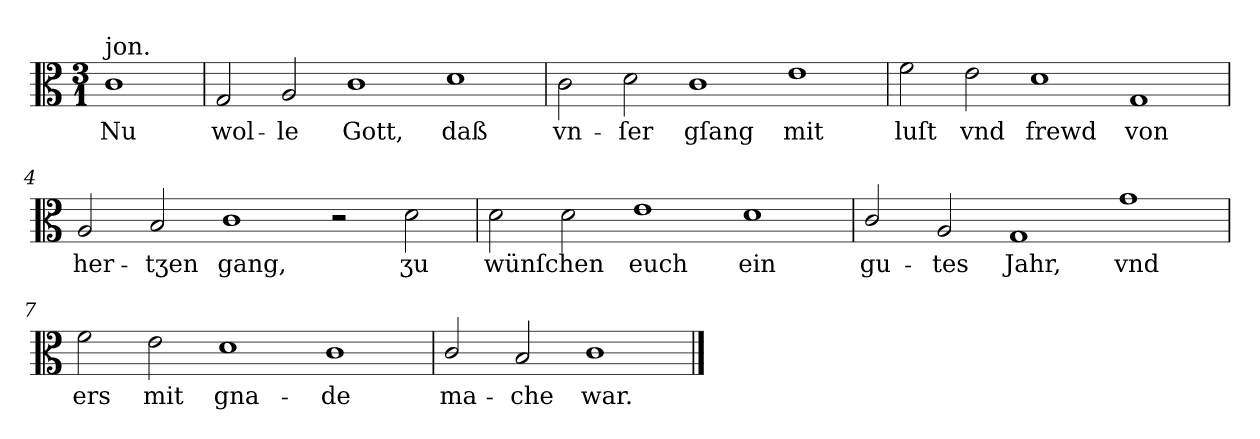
**kern	**text
*part1	*part1
*staff1	*staff1
*clefC3	*
*k[]	*
*C:ion	*
*M3/1	*
=	=
!LO:TX:a:t=jon.	!
1c	Nu
=1	=1
2G	wol-
2A	-le
1c	Gott,
1d	daß
=2	=2
2c	vn-
2d	-ſer
1c	gſang
1e	mit
=3	=3
2f	luſt
2e	vnd
1d	frewd
1G	von
=4	=4
2A	her-
2B	-tʒen
1c	gang,
2r	.
2d	ʒu
=5	=5
2d	wünſchen
2d	.
1e	euch
1d	ein
=6	=6
2c/	gu-
2A	-tes
1G	Jahr,
1g	vnd
=7	=7
2f	ers
2e	mit
1d	gna-
1c	-de
=8	=8
2c/	ma-
2B	-che
1c/	war.
==	==
*-	*-
